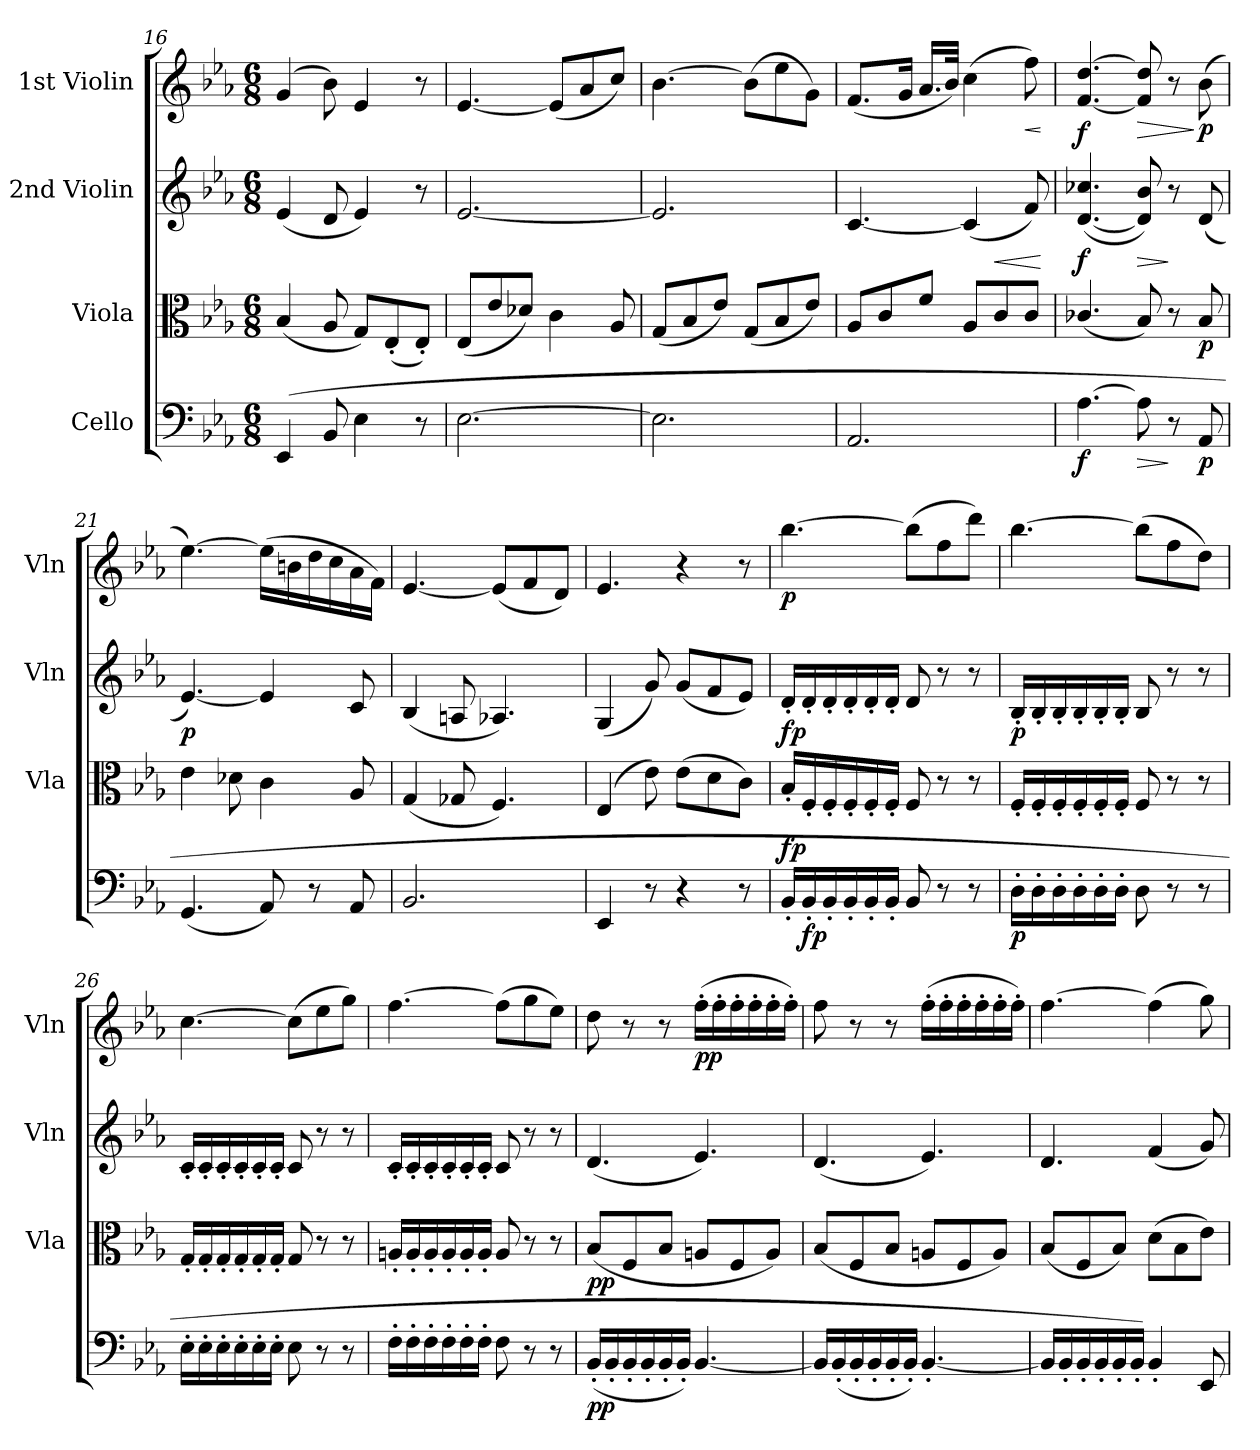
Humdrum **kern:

**kern	**dynam	**kern	**dynam	**kern	**dynam	**kern	**dynam
*part4	*part4	*part3	*part3	*part2	*part2	*part1	*part1
*staff4	*staff4	*staff3	*staff3	*staff2	*staff2	*staff1	*staff1
*I"Cello	*	*I"Viola	*	*I"2nd Violin	*	*I"1st Violin	*
*	*	*I'Vla	*	*I'Vln	*	*I'Vln	*
*clefF4	*	*clefC3	*	*clefG2	*	*clefG2	*
*k[b-e-a-]	*	*k[b-e-a-]	*	*k[b-e-a-]	*	*k[b-e-a-]	*
*E-:	*	*E-:	*	*E-:	*	*E-:	*
*M6/8	*	*M6/8	*	*M6/8	*	*M6/8	*
=16	=16	=16	=16	=16	=16	=16	=16
(4EE-/	.	(4B-/	.	(4e-/	.	(4g/	.
8BB-/	.	8A-/	.	8d/	.	8b-\)	.
4E-\	.	8G/L)	.	4e-/)	.	4e-/	.
.	.	(8E-'/	.	.	.	.	.
8r	.	8E-'/J)	.	8r	.	8r	.
=17	=17	=17	=17	=17	=17	=17	=17
[2.E-\	.	(8E-/L	.	[2.e-/	.	[4.e-/	.
.	.	8e-/	.	.	.	.	.
.	.	8d-X/J)	.	.	.	.	.
.	.	4c\	.	.	.	(8e-/L]	.
.	.	.	.	.	.	8a-/	.
.	.	8A-/	.	.	.	8cc/J)	.
=18	=18	=18	=18	=18	=18	=18	=18
2.E-\]	.	(8G/L	.	2.e-/]	.	[4.b-\	.
.	.	8B-/	.	.	.	.	.
.	.	8e-/J)	.	.	.	.	.
.	.	(8G/L	.	.	.	(8b-\L]	.
.	.	8B-/	.	.	.	8ee-\	.
.	.	8e-/J)	.	.	.	8g\J)	.
!!LO:LB:g=z
=19	=19	=19	=19	=19	=19	=19	=19
2.AA-/	.	8A-/L	.	[4.c/	.	(8.f/L	.
.	.	8c/	.	.	.	.	.
.	.	.	.	.	.	16g/Jk	.
.	.	8f/J	.	.	.	16.a-/LL	.
.	.	.	.	.	.	32b-/JJk)	.
.	.	8A-/L	.	(4c/]	.	(4cc\	.
!	!	!	!LO:HP:a	!	!	!	!
.	.	8c/	<	.	.	.	.
!	!	!	!	!	!	!	!LO:HP:b
.	.	8c/J	.	8f/)	.	8ff\)	<
.	.	.	[	.	.	.	[
=20	=20	=20	=20	=20	=20	=20	=20
!	!LO:DY:b	!	!LO:DY:a	!	!LO:DY:a	!	!
[4.A-\	f	(4.c-X/	f	([4.d/ 4.cc-X/	f	[4.f/ [4.dd/	.
!	!LO:HP:b	!	!LO:HP:b	!	!	!	!
!	!	!	!LO:HP:n=1:a	!	!	!	!LO:HP:b
8A-\]	>	8B-/)	> >	8d]/ 8b-/)	.	8f]/ 8dd]/	>
8r	]	8r	]	8r	.	8r	.
!	!LO:DY:b	!	!LO:DY:n=1:b	!	!	!	!LO:DY:n=1:b
8AA-/	p	8B-/	] p	(8d/	.	(8b-\	] p
=21	=21	=21	=21	=21	=21	=21	=21
!	!	!	!LO:DY:a	!	!	!	!
(4.GG/	.	4e-\)	p	[4.e-/)	.	([4.ee-\)	.
.	.	8d-X\	.	.	.	.	.
8AA-/)	.	4c\	.	4e-/]	.	(16ee-\LL]	.
.	.	.	.	.	.	16bn\	.
8r	.	.	.	.	.	16dd\	.
.	.	.	.	.	.	16cc\	.
8AA-/	.	8A-/	.	8c/	.	16a-\	.
.	.	.	.	.	.	16f\JJ)	.
=22	=22	=22	=22	=22	=22	=22	=22
2.BB-/	.	(4G/	.	(4B-/	.	[4.e-/	.
.	.	8G-X/	.	8An/	.	.	.
.	.	4.F/)	.	4.A-X/)	.	(8e-/L]	.
.	.	.	.	.	.	8f/	.
.	.	.	.	.	.	8d/J)	.
=23	=23	=23	=23	=23	=23	=23	=23
4EE-/	.	(4E-/	.	(4G/	.	4.e-/	.
8r	.	8e-\)	.	8g/)	.	.	.
4r	.	(8e-\L	.	(8g/L	.	4r	.
.	.	8d\	.	8f/	.	.	.
8r	.	8c\J)	.	8e-/J)	.	8r	.
=24	=24	=24	=24	=24	=24	=24	=24
!	!LO:DY:a	!	!LO:DY:a	!	!	!	!LO:DY:b
16BB-'/LL	fp	16B-'/LL	fp	16d'/LL	.	[4.bb-\	p
!	!LO:DY:b	!	!	!	!	!	!
16BB-'/	fp	16F'/	.	16d'/	.	.	.
16BB-'/	.	16F'/	.	16d'/	.	.	.
16BB-'/	.	16F'/	.	16d'/	.	.	.
16BB-'/	.	16F'/	.	16d'/	.	.	.
16BB-'/JJ	.	16F'/JJ	.	16d'/JJ	.	.	.
8BB-/	.	8F/	.	8d/	.	(8bb-\L]	.
8r	.	8r	.	8r	.	8ff\	.
8r	.	8r	.	8r	.	8ddd\J)	.
=25	=25	=25	=25	=25	=25	=25	=25
!	!LO:DY:b	!	!LO:DY:a	!	!	!	!
16D'\LL	p	16F'/LL	p	16B-'/LL	.	[4.bb-\	.
16D'\	.	16F'/	.	16B-'/	.	.	.
16D'\	.	16F'/	.	16B-'/	.	.	.
16D'\	.	16F'/	.	16B-'/	.	.	.
16D'\	.	16F'/	.	16B-'/	.	.	.
16D'\JJ	.	16F'/JJ	.	16B-'/JJ	.	.	.
8D\	.	8F/	.	8B-/	.	(8bb-\L]	.
8r	.	8r	.	8r	.	8ff\	.
8r	.	8r	.	8r	.	8dd\J)	.
=26	=26	=26	=26	=26	=26	=26	=26
16E-'\LL	.	16G'/LL	.	16c'/LL	.	[4.cc\	.
16E-'\	.	16G'/	.	16c'/	.	.	.
16E-'\	.	16G'/	.	16c'/	.	.	.
16E-'\	.	16G'/	.	16c'/	.	.	.
16E-'\	.	16G'/	.	16c'/	.	.	.
16E-'\JJ	.	16G'/JJ	.	16c'/JJ	.	.	.
8E-\	.	8G/	.	8c/	.	(8cc\L]	.
8r	.	8r	.	8r	.	8ee-\	.
8r	.	8r	.	8r	.	8gg\J)	.
!!LO:LB:g=z
=27	=27	=27	=27	=27	=27	=27	=27
16F'\LL	.	16An'/LL	.	16c'/LL	.	[4.ff\	.
16F'\	.	16A'/	.	16c'/	.	.	.
16F'\	.	16A'/	.	16c'/	.	.	.
16F'\	.	16A'/	.	16c'/	.	.	.
16F'\	.	16A'/	.	16c'/	.	.	.
16F'\JJ	.	16A'/JJ	.	16c'/JJ	.	.	.
8F\	.	8A/	.	8c/	.	(8ff\L]	.
8r	.	8r	.	8r	.	8gg\	.
8r	.	8r	.	8r	.	8ee-\J)	.
=28	=28	=28	=28	=28	=28	=28	=28
!	!LO:DY:b	!	!LO:DY:b	!	!	!	!
(16BB-'/LL	pp	(8B-/L	pp	(4.d/	.	8dd\	.
16BB-'/	.	.	.	.	.	.	.
16BB-'/	.	8F/	.	.	.	8r	.
16BB-'/	.	.	.	.	.	.	.
16BB-'/	.	8B-/J	.	.	.	8r	.
16BB-'/JJ)	.	.	.	.	.	.	.
!	!	!	!	!	!	!	!LO:DY:b
[4.BB-/	.	8An/L	.	4.e-/)	.	(16ff'\LL	pp
.	.	.	.	.	.	16ff'\	.
.	.	8F/	.	.	.	16ff'\	.
.	.	.	.	.	.	16ff'\	.
.	.	8A/J)	.	.	.	16ff'\	.
.	.	.	.	.	.	16ff'\JJ)	.
=29	=29	=29	=29	=29	=29	=29	=29
16BB-/LL]	.	(8B-/L	.	(4.d/	.	8ff\	.
(16BB-'/	.	.	.	.	.	.	.
16BB-'/	.	8F/	.	.	.	8r	.
16BB-'/	.	.	.	.	.	.	.
16BB-'/	.	8B-/J	.	.	.	8r	.
16BB-'/JJ)	.	.	.	.	.	.	.
[4.BB-'/	.	8An/L	.	4.e-/)	.	(16ff'\LL	.
.	.	.	.	.	.	16ff'\	.
.	.	8F/	.	.	.	16ff'\	.
.	.	.	.	.	.	16ff'\	.
.	.	8A/J)	.	.	.	16ff'\	.
.	.	.	.	.	.	16ff'\JJ)	.
=30	=30	=30	=30	=30	=30	=30	=30
16BB-/LL]	.	(8B-/L	.	4.d/	.	[4.ff\	.
16BB-'/	.	.	.	.	.	.	.
16BB-'/	.	8F/	.	.	.	.	.
16BB-'/	.	.	.	.	.	.	.
16BB-'/	.	8B-/J)	.	.	.	.	.
16BB-'/JJ)	.	.	.	.	.	.	.
4BB-'/	.	(8d\L	.	(4f/	.	(4ff\]	.
.	.	8B-\	.	.	.	.	.
8EE-/	.	8e-\J)	.	8g/)	.	8gg\)	.
=	=	=	=	=	=	=	=
*-	*-	*-	*-	*-	*-	*-	*-
